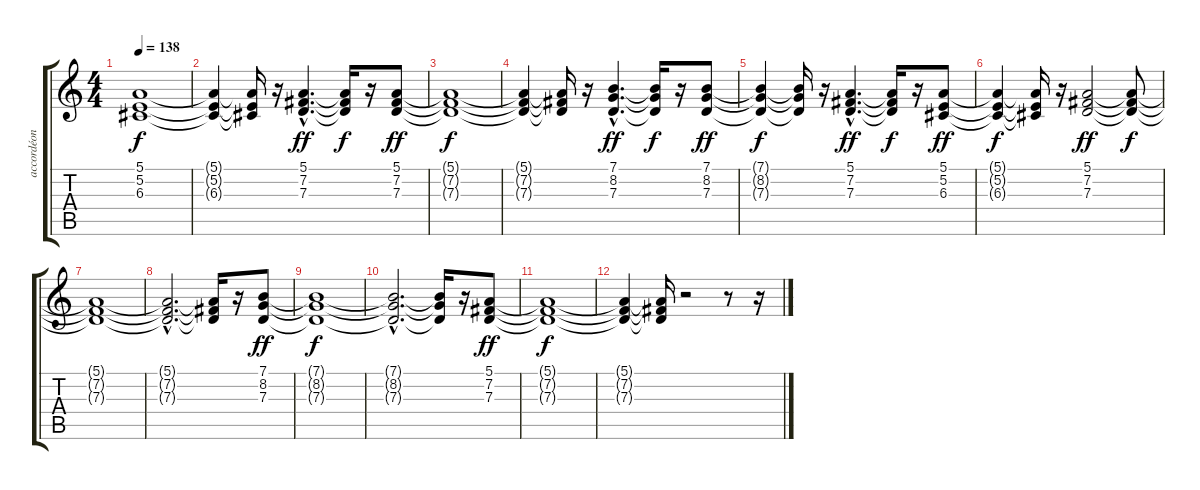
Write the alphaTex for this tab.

\track ("accordéon" "accordéon") {instrument accordion}
\staff {score tabs}
\tuning (E4 B3 G3 D3 A2 E2) {hide}
\ts (4 4)
\tempo 138
\clef g2
\ks c
(5.1{t} 5.2{t} 6.3{t}).1{dy f} |
(5.1{t} 5.2{t} 6.3{t}).4 (5.1{t} 5.2{t} 6.3{t}).16 r.16 (5.1{hac} 7.2{hac} 7.3{hac}).4{d dy ff} (5.1{t} 7.2{t} 7.3{t}).16{dy f} r.16 (5.1 7.2 7.3).8{dy ff} |
(5.1{t} 7.2{t} 7.3{t}).1{dy f} |
(5.1{t} 7.2{t} 7.3{t}).4 (5.1{t} 7.2{t} 7.3{t}).16 r.16 (7.1{hac} 8.2{hac} 7.3{hac}).4{d dy ff} (7.1{t} 8.2{t} 7.3{t}).16{dy f} r.16 (7.1 8.2 7.3).8{dy ff} |
(7.1{t} 8.2{t} 7.3{t}).4{dy f} (7.1{t} 8.2{t} 7.3{t}).16 r.16 (5.1{hac} 7.2{hac} 7.3{hac}).4{d dy ff} (5.1{t} 7.2{t} 7.3{t}).16{dy f} r.16 (5.1 5.2 6.3).8{dy ff} |
(5.1{t} 5.2{t} 6.3{t}).4{dy f} (5.1{t} 5.2{t} 6.3{t}).16 r.16 (5.1 7.2 7.3).2{dy ff} (5.1{t} 7.2{t} 7.3{t}).8{dy f} |
(5.1{t} 7.2{t} 7.3{t}).1 |
(5.1{hac t} 7.2{hac t} 7.3{hac t}).2{d} (5.1{t} 7.2{t} 7.3{t}).16 r.16 (7.1 8.2 7.3).8{dy ff} |
(7.1{t} 8.2{t} 7.3{t}).1{dy f} |
(7.1{hac t} 8.2{hac t} 7.3{hac t}).2{d} (7.1{t} 8.2{t} 7.3{t}).16 r.16 (5.1 7.2 7.3).8{dy ff} |
(5.1{t} 7.2{t} 7.3{t}).1{dy f} |
(5.1{t} 7.2{t} 7.3{t}).4 (5.1{t} 7.2{t} 7.3{t}).16 r.2 r.8 r.16
